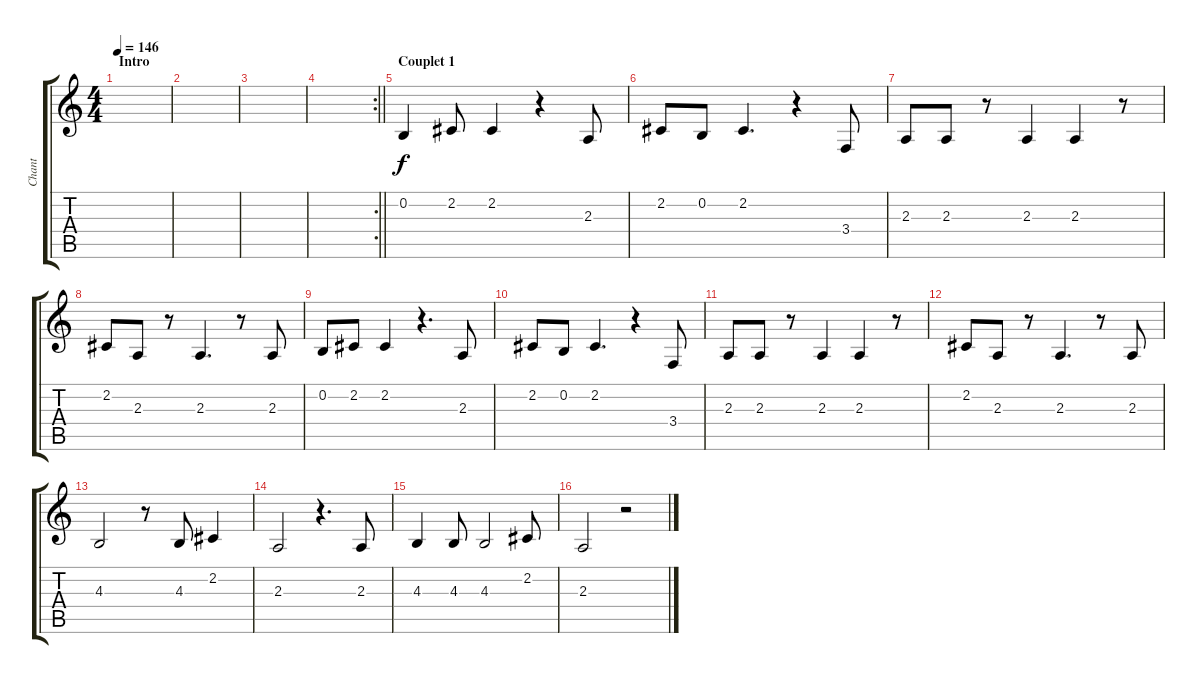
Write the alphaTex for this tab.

\track ("Chant" "Chant") {instrument oboe}
\staff {score tabs}
\tuning (E4 B3 G3 D3 A2 E2) {hide}
\ts (4 4)
\section ("" "Intro")
\tempo 146
\clef g2
\ks c
|
|
|
\rc 2
\barLineRight lightlight
|
\section ("" "Couplet 1")
0.2.4 2.2.8 2.2.4 r.4 2.3.8 |
2.2.8 0.2.8 2.2.4{d} r.4 3.4.8 |
2.3.8 2.3.8 r.8 2.3.4 2.3.4 r.8 |
2.2.8 2.3.8 r.8 2.3.4{d} r.8 2.3.8 |
0.2.8 2.2.8 2.2.4 r.4{d} 2.3.8 |
2.2.8 0.2.8 2.2.4{d} r.4 3.4.8 |
2.3.8 2.3.8 r.8 2.3.4 2.3.4 r.8 |
2.2.8 2.3.8 r.8 2.3.4{d} r.8 2.3.8 |
4.3.2 r.8 4.3.8 2.2.4 |
2.3.2 r.4{d} 2.3.8 |
4.3.4 4.3.8 4.3.2 2.2.8 |
2.3.2 r.2
